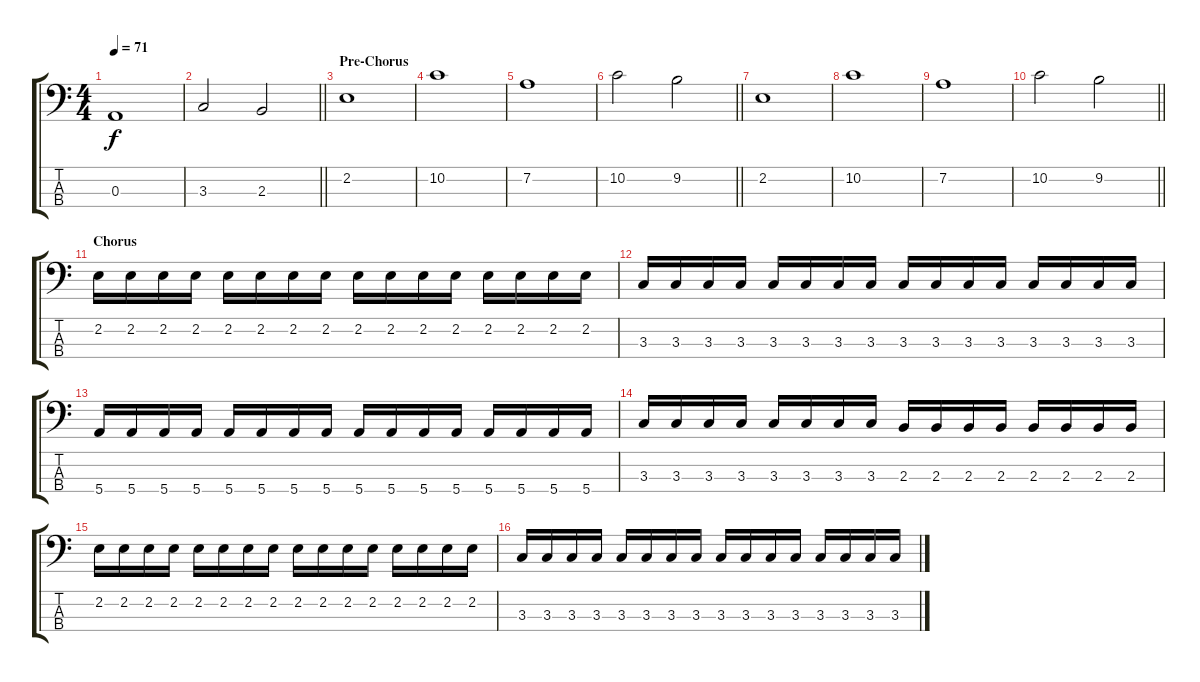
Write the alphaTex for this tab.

\track "" {instrument electricbassfinger}
\staff {score tabs}
\tuning (G2 D2 A1 E1) {hide}
\ts (4 4)
\tempo 71
\clef f4
\ks c
0.3.1{dy f} |
\barLineRight lightlight
3.3.2 2.3.2 |
\section ("" "Pre-Chorus")
2.2.1 |
10.2.1 |
7.2.1 |
\barLineRight lightlight
10.2.2 9.2.2 |
2.2.1 |
10.2.1 |
7.2.1 |
\barLineRight lightlight
10.2.2 9.2.2 |
\section ("" "Chorus")
2.2.16{volume 10} 2.2.16 2.2.16 2.2.16 2.2.16 2.2.16 2.2.16 2.2.16 2.2.16 2.2.16 2.2.16 2.2.16 2.2.16 2.2.16 2.2.16 2.2.16 |
3.3.16 3.3.16 3.3.16 3.3.16 3.3.16 3.3.16 3.3.16 3.3.16 3.3.16 3.3.16 3.3.16 3.3.16 3.3.16 3.3.16 3.3.16 3.3.16 |
5.4.16 5.4.16 5.4.16 5.4.16 5.4.16 5.4.16 5.4.16 5.4.16 5.4.16 5.4.16 5.4.16 5.4.16 5.4.16 5.4.16 5.4.16 5.4.16 |
3.3.16 3.3.16 3.3.16 3.3.16 3.3.16 3.3.16 3.3.16 3.3.16 2.3.16 2.3.16 2.3.16 2.3.16 2.3.16 2.3.16 2.3.16 2.3.16 |
2.2.16 2.2.16 2.2.16 2.2.16 2.2.16 2.2.16 2.2.16 2.2.16 2.2.16 2.2.16 2.2.16 2.2.16 2.2.16 2.2.16 2.2.16 2.2.16 |
3.3.16 3.3.16 3.3.16 3.3.16 3.3.16 3.3.16 3.3.16 3.3.16 3.3.16 3.3.16 3.3.16 3.3.16 3.3.16 3.3.16 3.3.16 3.3.16
